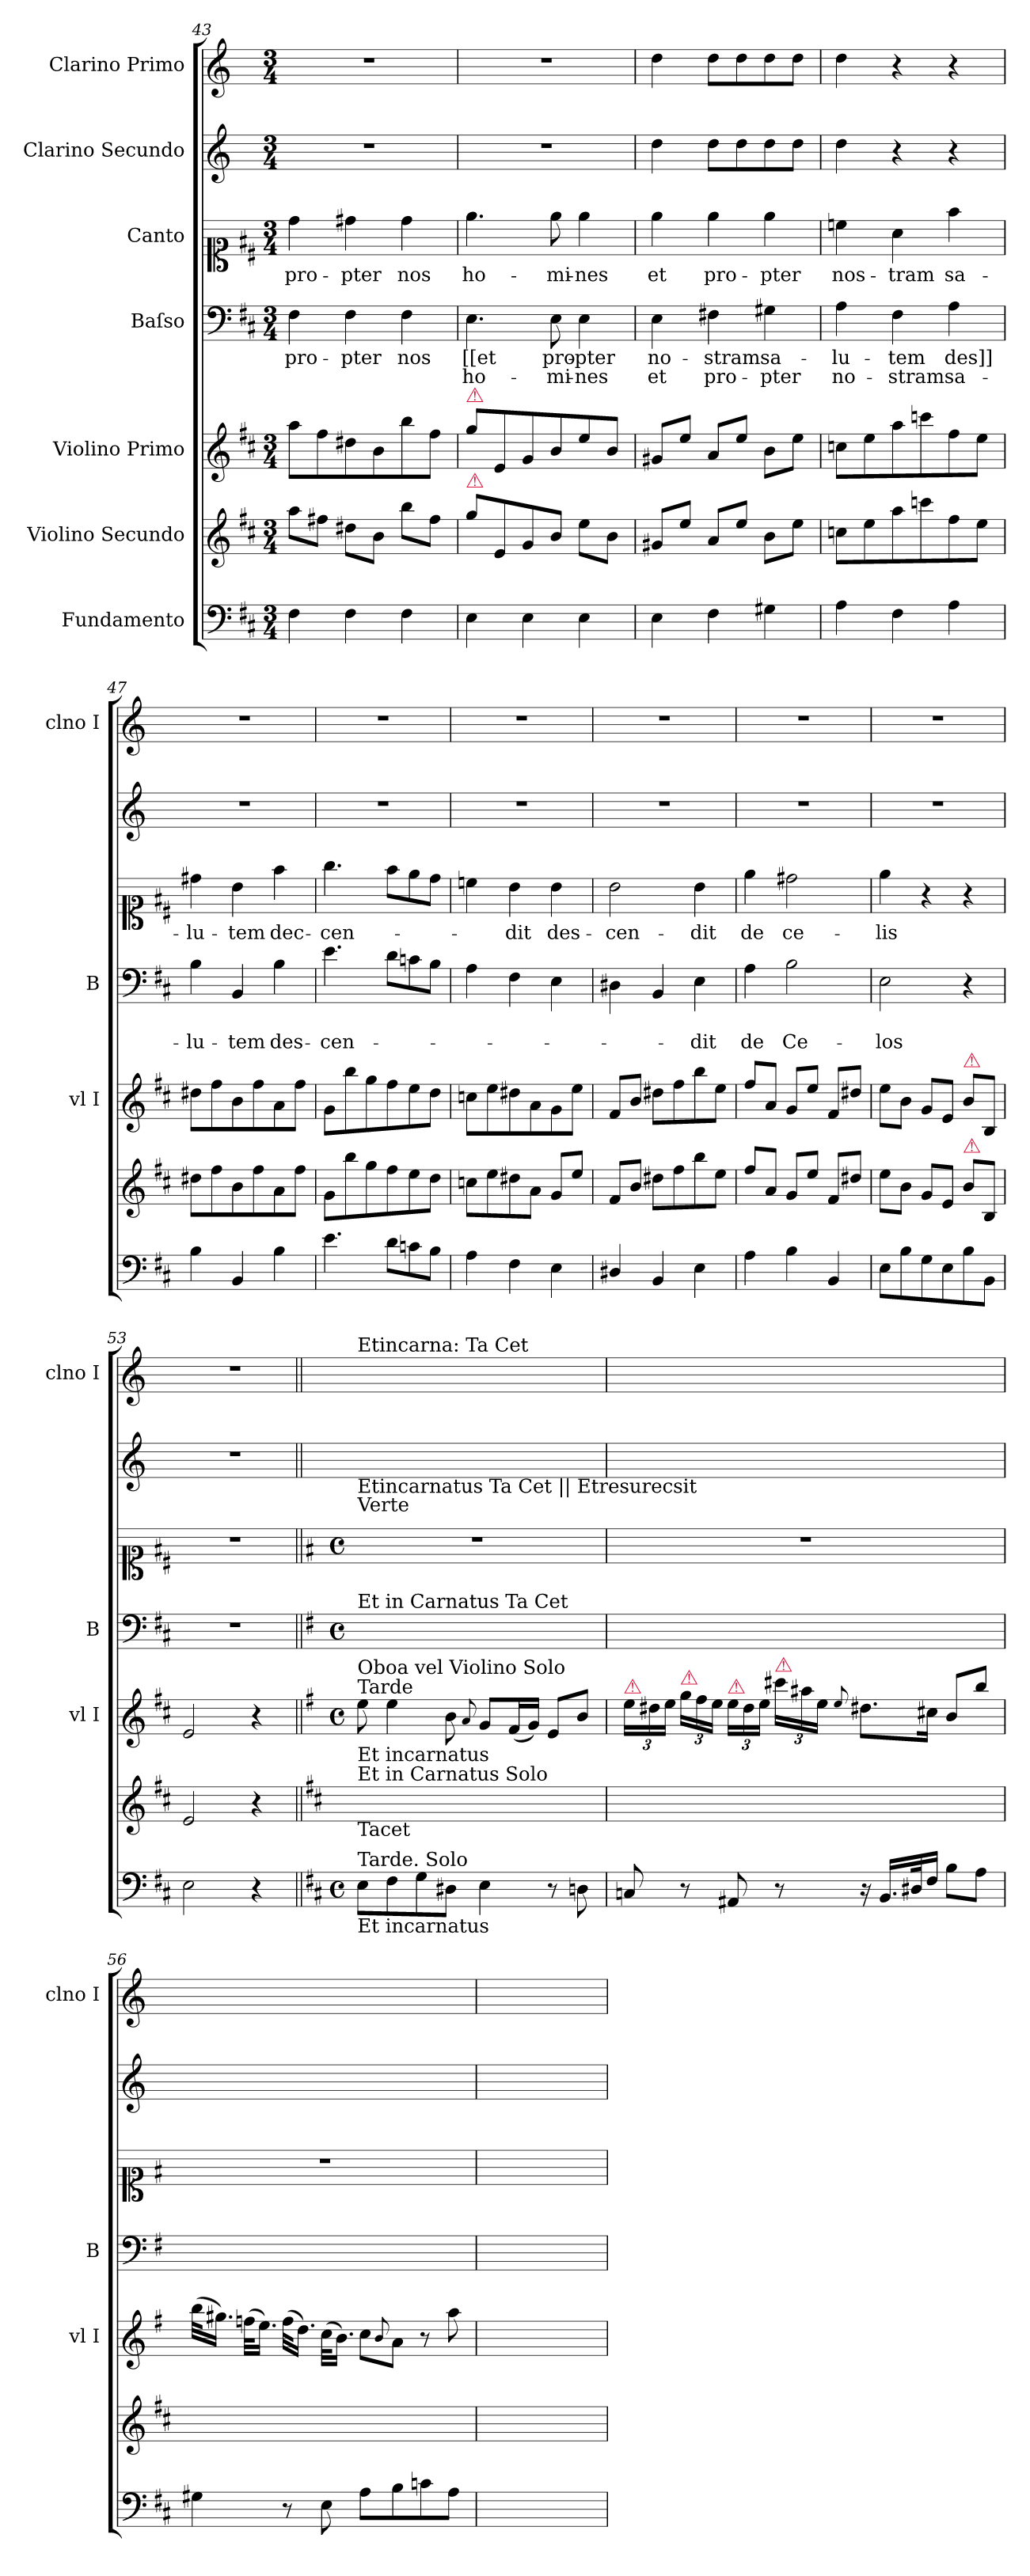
**kern	**kern	**kern	**kern	**text	**text	**kern	**text	**kern	**kern
*part7	*part6	*part5	*part4	*part4	*part4	*part3	*part3	*part2	*part1
*staff7	*staff6	*staff5	*staff4	*staff4	*staff4	*staff3	*staff3	*staff2	*staff1
*I"Fundamento	*I"Violino Secundo	*I"Violino Primo	*I"Baſso	*	*	*I"Canto	*	*I"Clarino Secundo	*I"Clarino Primo
*	*	*I'vl I	*I'B	*	*	*	*	*	*I'clno I
*clefF4	*clefG2	*clefG2	*clefF4	*	*	*clefC1	*	*clefG2	*clefG2
*	*	*	*	*	*	*	*	*ITrd-1c-2	*ITrd-1c-2
*k[f#c#]	*k[f#c#]	*k[f#c#]	*k[f#c#]	*	*	*k[f#c#]	*	*k[f#c#]	*k[f#c#]
*D:	*D:	*D:	*D:	*	*	*D:	*	*D:	*D:
*M3/4	*M3/4	*M3/4	*M3/4	*	*	*M3/4	*	*M3/4	*M3/4
=43	=43	=43	=43	=43	=43	=43	=43	=43	=43
4F#\	8aa\L	8aa\L	4F#\	pro-	.	4dd\	pro-	2.r	2.r
.	8ff#X\J	8ff#\	.	.	.	.	.	.	.
4F#\	8dd#X\L	8dd#X\	4F#\	-pter	.	4dd#X\	-pter	.	.
.	8b\J	8b\	.	.	.	.	.	.	.
4F#\	8bb\L	8bb\	4F#\	nos	.	4dd#\	nos	.	.
.	8ff#\J	8ff#\J	.	.	.	.	.	.	.
=44	=44	=44	=44	=44	=44	=44	=44	=44	=44
!	!	!LO:TX:a:color=crimson:t=⚠	!	!	!	!	!	!	!
!	!LO:TX:a:color=crimson:t=⚠	!	!	!	!	!	!	!	!
4E\	8gg\L	8gg\L	4.E\	[[et	ho-	4.ee\	ho-	2.r	2.r
.	8e/	8e/	.	.	.	.	.	.	.
4E\	8g/	8g/	.	.	.	.	.	.	.
.	8b/J	8b/	8E\	pro-	-mi-	8ee\	-mi-	.	.
4E\	8ee\L	8ee/	4E\	-pter	-nes	4ee\	-nes	.	.
.	8b\J	8b/J	.	.	.	.	.	.	.
=45	=45	=45	=45	=45	=45	=45	=45	=45	=45
4E\	8g#X/L	8g#X/L	4E\	no-	et	4ee\	et	4ee\	4ee\
.	8ee\J	8ee\J	.	.	.	.	.	.	.
4F#\	8a/L	8a/L	4F#X\	-stram	pro-	4ee\	pro-	8ee\L	8ee\L
.	8ee\J	8ee\J	.	.	.	.	.	8ee\	8ee\
4G#X\	8b\L	8b\L	4G#X\	sa-	-pter	4ee\	-pter	8ee\	8ee\
.	8ee\J	8ee\J	.	.	.	.	.	8ee\J	8ee\J
=46	=46	=46	=46	=46	=46	=46	=46	=46	=46
4A\	8ccn\L	8ccn\L	4A\	-lu-	no-	4ccn\	nos-	4ee\	4ee\
.	8ee\	8ee\	.	.	.	.	.	.	.
4F#\	8aa\	8aa\	4F#\	-tem	-stram	4a\	-tram	4r	4r
.	8cccn\	8cccn\	.	.	.	.	.	.	.
4A\	8ff#\	8ff#\	4A\	des]]	sa-	4ff#\	sa-	4r	4r
.	8ee\J	8ee\J	.	.	.	.	.	.	.
=47	=47	=47	=47	=47	=47	=47	=47	=47	=47
4B\	8dd#X\L	8dd#X\L	4B\	.	-lu-	4dd#X\	-lu-	2.r	2.r
.	8ff#\	8ff#\	.	.	.	.	.	.	.
4BB/	8b\	8b\	4BB/	.	-tem	4b\	-tem	.	.
.	8ff#\	8ff#\	.	.	.	.	.	.	.
4B\	8a\	8a\	4B\	.	des-	4ff#\	dec-	.	.
.	8ff#\J	8ff#\J	.	.	.	.	.	.	.
=48	=48	=48	=48	=48	=48	=48	=48	=48	=48
4.e\	8g/L	8g/L	4.e\	.	-cen-	4.gg\	-cen-	2.r	2.r
.	8bb\	8bb\	.	.	.	.	.	.	.
.	8gg\	8gg\	.	.	.	.	.	.	.
8d\L	8ff#\	8ff#\	8d\L	.	.	8ff#\L	.	.	.
8cn\	8ee\	8ee\	8cn\	.	.	8ee\	.	.	.
8B\J	8dd\J	8dd\J	8B\J	.	.	8dd\J	.	.	.
=49	=49	=49	=49	=49	=49	=49	=49	=49	=49
4A\	8ccn\L	8ccn\L	4A\	.	.	4ccn\	.	2.r	2.r
.	8ee\	8ee\	.	.	.	.	.	.	.
4F#\	8dd#X\	8dd#X\	4F#\	.	.	4b\	-dit	.	.
.	8a\J	8a\	.	.	.	.	.	.	.
4E\	8g/L	8g\	4E\	.	.	4b\	des-	.	.
.	8ee\J	8ee\J	.	.	.	.	.	.	.
=50	=50	=50	=50	=50	=50	=50	=50	=50	=50
4D#X/	8f#/L	8f#/L	4D#X\	.	.	2b\	-cen-	2.r	2.r
.	8b/J	8b/J	.	.	.	.	.	.	.
4BB/	8dd#X\L	8dd#X\L	4BB/	.	.	.	.	.	.
.	8ff#\	8ff#\	.	.	.	.	.	.	.
4E\	8bb\	8bb\	4E\	.	-dit	4b\	-dit	.	.
.	8ee\J	8ee\J	.	.	.	.	.	.	.
=51	=51	=51	=51	=51	=51	=51	=51	=51	=51
4A\	8ff#\L	8ff#\L	4A\	.	de	4ee\	de	2.r	2.r
.	8a/J	8a/J	.	.	.	.	.	.	.
4B\	8g/L	8g/L	2B\	.	Ce-	2dd#X\	ce-	.	.
.	8ee\J	8ee\J	.	.	.	.	.	.	.
4BB/	8f#/L	8f#/L	.	.	.	.	.	.	.
.	8dd#X\J	8dd#X\J	.	.	.	.	.	.	.
=52	=52	=52	=52	=52	=52	=52	=52	=52	=52
8E\L	8ee\L	8ee\L	2E\	.	-los	4ee\	-lis	2.r	2.r
8B\	8bJ	8b\J	.	.	.	.	.	.	.
8G\	8g/L	8g/L	.	.	.	4r	.	.	.
8E\	8e/J	8e/J	.	.	.	.	.	.	.
!	!	!LO:TX:a:color=crimson:t=⚠	!	!	!	!	!	!	!
!	!LO:TX:a:color=crimson:t=⚠	!	!	!	!	!	!	!	!
8B\	8b\L	8b\L	4r	.	.	4r	.	.	.
8BB/J	8B/J	8B/J	.	.	.	.	.	.	.
=53	=53	=53	=53	=53	=53	=53	=53	=53	=53
2E\	2e/	2e/	2.r	.	.	2.r	.	2.r	2.r
4r	4r	4r	.	.	.	.	.	.	.
=54||	=54||	=54||	=54||	=54||	=54||	=54||	=54||	=54||	=54||
*	*	*k[f#]	*k[f#]	*	*	*k[f#]	*	*	*
*M4/4	*	*M4/4	*M4/4	*	*	*M4/4	*	*	*
*met(c)	*	*met(c)	*met(c)	*	*	*met(c)	*	*	*
!	!	!	!	!	!	!	!	!	!LO:TX:a:t=Etincarna&colon; Ta Cet
!	!	!	!	!	!	!	!	!LO:TX:b:t=Etincarnatus Ta Cet || Etresurecsit\nVerte	!
!	!	!	!LO:TX:a:t=Et in Carnatus Ta Cet	!	!	!	!	!	!
!	!	!LO:TX:b:t=Et incarnatus	!	!	!	!	!	!	!
!	!	!LO:TX:a:t=Tarde	!	!	!	!	!	!	!
!	!	!LO:TX:a:t=Oboa vel Violino Solo	!	!	!	!	!	!	!
!	!LO:TX:b:t=Tacet	!	!	!	!	!	!	!	!
!	!LO:TX:a:t=Et in Carnatus Solo	!	!	!	!	!	!	!	!
!LO:TX:b:t=Et incarnatus	!	!	!	!	!	!	!	!	!
!LO:TX:a:t=Tarde. Solo	!	!	!	!	!	!	!	!	!
8E\L	2.ryy	8ee\	1ryy	.	.	1r	.	2.ryy	2.ryy
8F#\	.	4ee\	.	.	.	.	.	.	.
8G\	.	.	.	.	.	.	.	.	.
8D#X\J	.	8b\	.	.	.	.	.	.	.
.	.	8qqa/	.	.	.	.	.	.	.
4E\	.	8g/L	.	.	.	.	.	.	.
.	.	(16f#/L	.	.	.	.	.	.	.
.	.	16g/JJ)	.	.	.	.	.	.	.
8r	4ryy	8e/L	.	.	.	.	.	4ryy	4ryy
8Dn\	.	8b/J	.	.	.	.	.	.	.
=55	=55	=55	=55	=55	=55	=55	=55	=55	=55
!	!	!LO:TX:a:color=crimson:t=⚠	!	!	!	!	!	!	!
8C/	4ryy	24ee\LL	1ryy	.	.	1r	.	4ryy	4ryy
.	.	24dd#X\	.	.	.	.	.	.	.
.	.	24ee\JJ	.	.	.	.	.	.	.
!	!	!LO:TX:a:color=crimson:t=⚠	!	!	!	!	!	!	!
8r	.	24gg\LL	.	.	.	.	.	.	.
.	.	24ff#\	.	.	.	.	.	.	.
.	.	24ee\JJ	.	.	.	.	.	.	.
!	!	!LO:TX:a:color=crimson:t=⚠	!	!	!	!	!	!	!
8AA#X/	2.ryy	24ee\LL	.	.	.	.	.	2.ryy	2.ryy
.	.	24dd#\	.	.	.	.	.	.	.
.	.	24ee\JJ	.	.	.	.	.	.	.
!	!	!LO:TX:a:color=crimson:t=⚠	!	!	!	!	!	!	!
8r	.	24ccc#X\LL	.	.	.	.	.	.	.
.	.	24aa#X\	.	.	.	.	.	.	.
.	.	24ee\JJ	.	.	.	.	.	.	.
.	.	8qqee/	.	.	.	.	.	.	.
16r	.	8.dd#X\L	.	.	.	.	.	.	.
16.BB/LL	.	.	.	.	.	.	.	.	.
32D#X/K	.	.	.	.	.	.	.	.	.
16F#/JJ	.	16cc#X\Jk	.	.	.	.	.	.	.
8B\L	.	8b/L	.	.	.	.	.	.	.
8A\J	.	8bb\J	.	.	.	.	.	.	.
=56	=56	=56	=56	=56	=56	=56	=56	=56	=56
4G#X\	4ryy	(32bb\KLL	1ryy	.	.	1r	.	4ryy	4ryy
.	.	16.gg#X\JJ)	.	.	.	.	.	.	.
.	.	(32ffn\KLL	.	.	.	.	.	.	.
.	.	16.ee\JJ)	.	.	.	.	.	.	.
8r	2.ryy	(32ff\KLL	.	.	.	.	.	2.ryy	2.ryy
.	.	16.dd\JJ)	.	.	.	.	.	.	.
8E\	.	(32cc\KLL	.	.	.	.	.	.	.
.	.	16.b\JJ)	.	.	.	.	.	.	.
8A\L	.	8cc\L	.	.	.	.	.	.	.
.	.	8qqb/	.	.	.	.	.	.	.
8B\	.	8a\J	.	.	.	.	.	.	.
8c\	.	8r	.	.	.	.	.	.	.
8A\J	.	8aa\	.	.	.	.	.	.	.
=57	=57	=57	=57	=57	=57	=57	=57	=57	=57
1ryy	4ryy	1ryy	1ryy	.	.	1ryy	.	4ryy	4ryy
.	2.ryy	.	.	.	.	.	.	2.ryy	2.ryy
=	=	=	=	=	=	=	=	=	=
*-	*-	*-	*-	*-	*-	*-	*-	*-	*-
